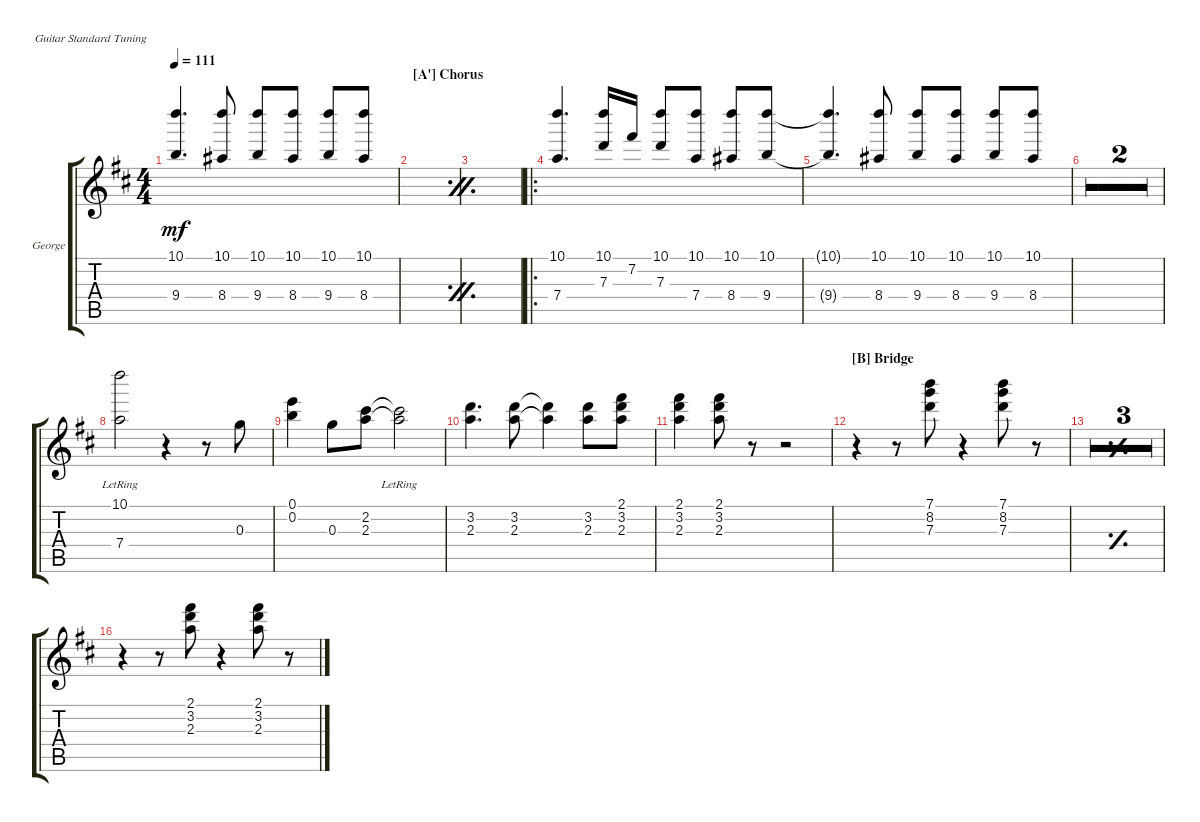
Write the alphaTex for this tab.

\defaultSystemsLayout 4
\bracketExtendMode groupsimilarinstruments
\firstSystemTrackNameOrientation horizontal
\otherSystemsTrackNameOrientation horizontal
\track ("George Harrison" "George") {multiBarRest instrument electricguitarclean}
\staff {score tabs}
\tuning (E4 B3 G3 D3 A2 E2)
\ts (4 4)
\tempo 111
\clef g2
\ks d
(10.1{t} 9.4{t}).4{d ot 8vb dy mf beam invert} (10.1 8.4).8{ot 8vb beam invert} (10.1 9.4).8{ot 8vb} (10.1 8.4).8{ot 8vb beam invert} (10.1 9.4).8{ot 8vb} (10.1 8.4).8{ot 8vb beam invert} |
\section ("A'" "Chorus")
\simile firstofdouble
|
\simile secondofdouble
|
\ro
\simile none
(10.1 7.4).4{d ot 8vb beam invert} (10.1 7.3).16{ot 8vb} 7.2.16{ot 8vb beam invert} (10.1 7.3).8{ot 8vb beam invert} (10.1 7.4).8{ot 8vb} (10.1 8.4).8{ot 8vb beam invert} (10.1 9.4).8{ot 8vb} |
(10.1{t} 9.4{t}).4{d ot 8vb beam invert} (10.1 8.4).8{ot 8vb beam invert} (10.1 9.4).8{ot 8vb} (10.1 8.4).8{ot 8vb beam invert} (10.1 9.4).8{ot 8vb} (10.1 8.4).8{ot 8vb beam invert} |
\simile firstofdouble
|
\simile secondofdouble
|
\simile none
(10.1{lr} 7.4{lr}).2{ot 8vb} r.4 r.8 0.3.8{ot 8vb} |
(0.1 0.2).4{ot 8vb} 0.3.8{ot 8vb} (2.2 2.3).8{ot 8vb} (2.2{lr t} 2.3{lr t}).2{ot 8vb} |
(3.2 2.3).4{d ot 8vb} (3.2 2.3).8{ot 8vb} (3.2{t} 2.3{t}).4{ot 8vb} (3.2 2.3).8{ot 8vb} (2.1 3.2 2.3).8{ot 8vb} |
(2.1 3.2 2.3).4{ot 8vb} (2.1 3.2 2.3).8{ot 8vb} r.8 r.2 |
\section ("B" "Bridge")
r.4 r.8 (7.1 8.2 7.3).8{ot 8vb} r.4 (7.1 8.2 7.3).8{ot 8vb} r.8 |
\simile simple
|
|
|
\simile none
r.4 r.8 (2.1 3.2 2.3).8{ot 8vb} r.4 (2.1 3.2 2.3).8{ot 8vb} r.8
